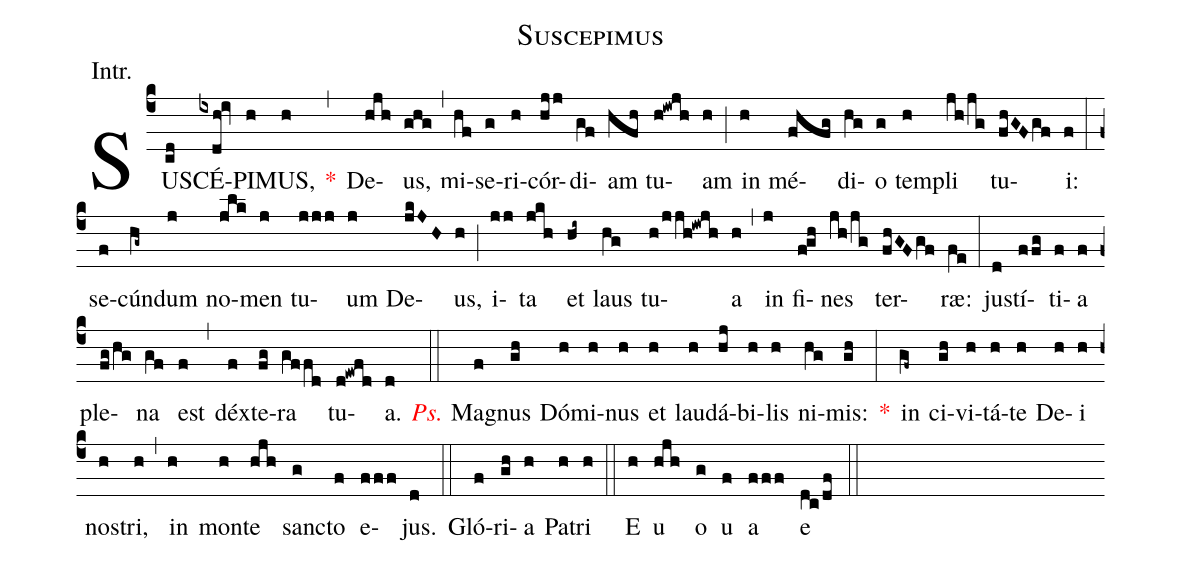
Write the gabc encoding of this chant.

name:Suscepimus;
annotation:Intr.;
mode:I.;
office-part:Introit;
%%
(c4) SU(cd)SCÉ(ixdh!iv)PI(h)MUS,(h) <v>\red{*}</v>(,) De(hjh)us,(ghg) (,) mi(hf)se(g)ri(h)cór(hjj)di(gf)am(hfh) tu(h!iwjh)am(h) (;) in(h) mé(fhfg)di(hg)o(g) tem(h)pli(jh/jg) tu(fhGF/gf)i:(f) (:) se(f)cún(hg~)dum(j) no(jlk)men(j) tu(jjj)um(j) De(jkJH)us,(h) (;) i(jj)ta(jkh) et(hi~) laus(hg) tu(h/jjh!iwjh)a(h) (,) in(j) fi(f!gh)nes(jh/jg) ter(fhGF/gf)ræ:(fe) (:) jus(d)tí(ffg)ti(f)a(f) ple(fg/hg)na(gf) est(f) (,) déx(f)te(fg)ra(gffd) tu(d!ewfd)a.(d) (::) <v>\redit{Ps.}</v> Ma(f)gnus(gh) Dó(h)mi(h)nus(h) et(h) lau(h)dá(hj)bi(h)lis(h) ni(hg)mis:(gh) <v>\red{*}</v>(:) in(gf~) ci(gh)vi(h)tá(h)te(h) De(h)i(h) nos(h)tri,(h) (,) in(h) mon(h)te(hjh) sanc(g)to(f) e(fff)jus.(d) (::) Gló(f)ri(gh)a(h) Pa(h)tri(h) (::) E(h) u(hjh) o(g) u(f) a(fff) e(dc/df) (::)
